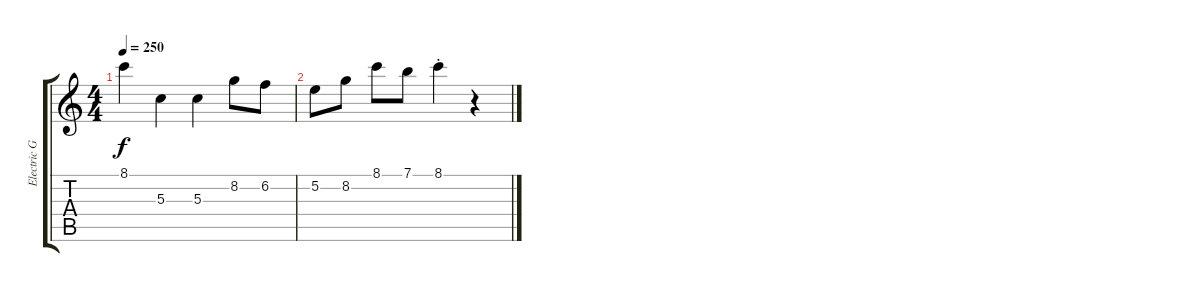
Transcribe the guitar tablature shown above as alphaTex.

\track ("Electric Guitar" "Electric G") {instrument distortionguitar}
\staff {score tabs}
\tuning (E4 B3 G3 D3 A2 E2) {hide}
\ts (4 4)
\tempo 250
\clef g2
\ks c
8.1.4{dy f} 5.3.4 5.3.4 8.2.8 6.2.8 |
5.2.8 8.2.8 8.1.8 7.1.8 8.1{st}.4 r.4
